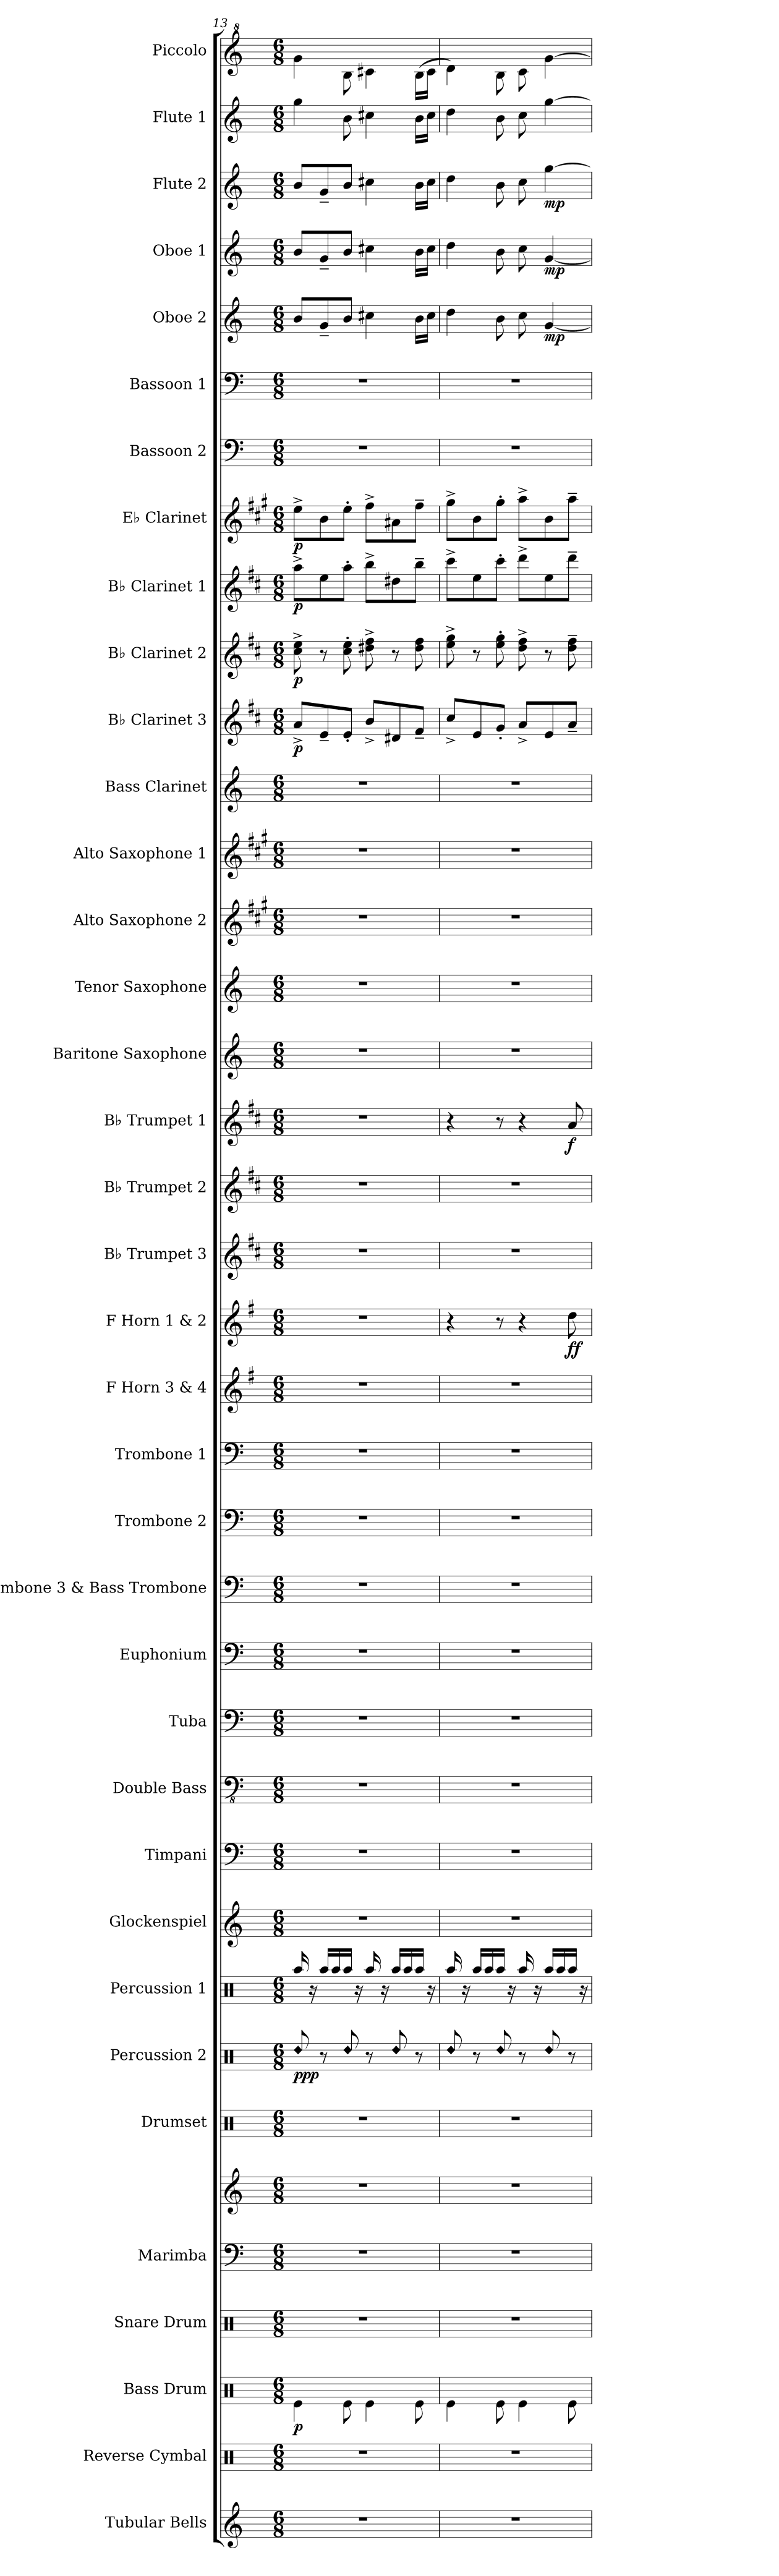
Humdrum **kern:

**kern	**kern	**kern	**dynam	**kern	**kern	**kern	**kern	**kern	**dynam	**kern	**kern	**kern	**kern	**kern	**kern	**kern	**kern	**kern	**kern	**kern	**dynam	**kern	**kern	**kern	**dynam	**kern	**kern	**kern	**kern	**kern	**kern	**dynam	**kern	**dynam	**kern	**dynam	**kern	**dynam	**kern	**kern	**kern	**dynam	**kern	**dynam	**kern	**dynam	**kern	**kern
*part37	*part36	*part35	*part35	*part34	*part33	*part33	*part32	*part31	*part31	*part30	*part29	*part28	*part27	*part26	*part25	*part24	*part23	*part22	*part21	*part20	*part20	*part19	*part18	*part17	*part17	*part16	*part15	*part14	*part13	*part12	*part11	*part11	*part10	*part10	*part9	*part9	*part8	*part8	*part7	*part6	*part5	*part5	*part4	*part4	*part3	*part3	*part2	*part1
*staff38	*staff37	*staff36	*staff36	*staff35	*staff34	*staff33	*staff32	*staff31	*staff31	*staff30	*staff29	*staff28	*staff27	*staff26	*staff25	*staff24	*staff23	*staff22	*staff21	*staff20	*staff20	*staff19	*staff18	*staff17	*staff17	*staff16	*staff15	*staff14	*staff13	*staff12	*staff11	*staff11	*staff10	*staff10	*staff9	*staff9	*staff8	*staff8	*staff7	*staff6	*staff5	*staff5	*staff4	*staff4	*staff3	*staff3	*staff2	*staff1
*I"Tubular Bells	*I"Reverse Cymbal	*I"Bass Drum	*	*I"Snare Drum	*I"Marimba	*	*I"Drumset	*I"Percussion 2	*	*I"Percussion 1	*I"Glockenspiel	*I"Timpani	*I"Double Bass	*I"Tuba	*I"Euphonium	*I"Trombone 3 &amp; Bass Trombone	*I"Trombone 2	*I"Trombone 1	*I"F Horn 3 &amp; 4	*I"F Horn 1 &amp; 2	*	*I"B♭ Trumpet 3	*I"B♭ Trumpet 2	*I"B♭ Trumpet 1	*	*I"Baritone Saxophone	*I"Tenor Saxophone	*I"Alto Saxophone 2	*I"Alto Saxophone 1	*I"Bass Clarinet	*I"B♭ Clarinet 3	*	*I"B♭ Clarinet 2	*	*I"B♭ Clarinet 1	*	*I"E♭ Clarinet	*	*I"Bassoon 2	*I"Bassoon 1	*I"Oboe 2	*	*I"Oboe 1	*	*I"Flute 2	*	*I"Flute 1	*I"Piccolo
*I'Tu. Be.	*I'R. Cym.	*I'B. Dr.	*	*I'Sn. Dr.	*I'Mrm.	*	*I'Drs.	*I'Perc. 2	*	*I'Perc. 1	*I'Glk.	*I'Timp.	*I'Db.	*I'Tba.	*I'Euph.	*I'Tbn. 3 B. Tbn.	*I'Tbn. 2	*I'Tbn. 1	*I'F Hn. 3 4	*I'F Hn. 1 2	*	*I'B♭ Tpt. 3	*I'B♭ Tpt. 2	*I'B♭ Tpt. 1	*	*I'Bar. Sax.	*I'T. Sax.	*I'A. Sax. 2	*I'A. Sax. 1	*I'B. Cl.	*I'B♭ Cl. 3	*	*I'B♭ Cl. 2	*	*I'B♭ Cl. 1	*	*I'E♭ Cl.	*	*I'Bsn. 2	*I'Bsn. 1	*I'Ob. 2	*	*I'Ob. 1	*	*I'Fl. 2	*	*I'Fl. 1	*I'Picc.
*clefG2	*clefX	*clefX	*	*clefX	*clefF4	*clefG2	*clefX	*clefX	*	*clefX	*clefG2	*clefF4	*clefFv4	*clefF4	*clefF4	*clefF4	*clefF4	*clefF4	*clefG2	*clefG2	*	*clefG2	*clefG2	*clefG2	*	*clefG2	*clefG2	*clefG2	*clefG2	*clefG2	*clefG2	*	*clefG2	*	*clefG2	*	*clefG2	*	*clefF4	*clefF4	*clefG2	*	*clefG2	*	*clefG2	*	*clefG2	*clefG^2
*	*	*	*	*	*	*	*	*	*	*	*ITrd-14c-24	*	*	*	*	*	*	*	*ITrd4c7	*ITrd4c7	*	*ITrd1c2	*ITrd1c2	*ITrd1c2	*	*ITrd12c21	*ITrd8c14	*ITrd5c9	*ITrd5c9	*ITrd8c14	*ITrd1c2	*	*ITrd1c2	*	*ITrd1c2	*	*ITrd-2c-3	*	*	*	*	*	*	*	*	*	*	*ITrd-7c-12
*k[]	*k[]	*k[]	*	*k[]	*k[]	*k[]	*k[]	*k[]	*	*k[]	*k[]	*k[]	*k[]	*k[]	*k[]	*k[]	*k[]	*k[]	*k[]	*k[]	*	*k[]	*k[]	*k[]	*	*k[]	*k[]	*k[]	*k[]	*k[]	*k[]	*	*k[]	*	*k[]	*	*k[]	*	*k[]	*k[]	*k[]	*	*k[]	*	*k[]	*	*k[]	*k[]
*M6/8	*M6/8	*M6/8	*	*M6/8	*M6/8	*M6/8	*M6/8	*M6/8	*	*M6/8	*M6/8	*M6/8	*M6/8	*M6/8	*M6/8	*M6/8	*M6/8	*M6/8	*M6/8	*M6/8	*	*M6/8	*M6/8	*M6/8	*	*M6/8	*M6/8	*M6/8	*M6/8	*M6/8	*M6/8	*	*M6/8	*	*M6/8	*	*M6/8	*	*M6/8	*M6/8	*M6/8	*	*M6/8	*	*M6/8	*	*M6/8	*M6/8
=13	=13	=13	=13	=13	=13	=13	=13	=13	=13	=13	=13	=13	=13	=13	=13	=13	=13	=13	=13	=13	=13	=13	=13	=13	=13	=13	=13	=13	=13	=13	=13	=13	=13	=13	=13	=13	=13	=13	=13	=13	=13	=13	=13	=13	=13	=13	=13	=13
!	!	!	!LO:DY:b	!	!	!	!	!LO:N:head=diamond	!LO:DY:b	!	!	!	!	!	!	!	!	!	!	!	!	!	!	!	!	!	!	!	!	!	!	!LO:DY:b	!	!LO:DY:b	!	!LO:DY:b	!	!LO:DY:b	!	!	!	!	!	!	!	!	!	!
2.r	2.r	4Re\	p	2.r	2.r	2.r	2.r	8Rdd/	ppp	16Raa/	2.r	2.r	2.r	2.r	2.r	2.r	2.r	2.r	2.r	2.r	.	2.r	2.r	2.r	.	2.r	2.r	2.r	2.r	2.r	8g^/L	p	8b\^ 8dd\^	p	8gg^\L	p	8gg^\L	p	2.r	2.r	8b/L	.	8b/L	.	8b/L	.	4gg\	4ggg\
.	.	.	.	.	.	.	.	.	.	16r	.	.	.	.	.	.	.	.	.	.	.	.	.	.	.	.	.	.	.	.	.	.	.	.	.	.	.	.	.	.	.	.	.	.	.	.	.	.
.	.	.	.	.	.	.	.	8r	.	16Raa/LL	.	.	.	.	.	.	.	.	.	.	.	.	.	.	.	.	.	.	.	.	8d~/	.	8r	.	8dd\	.	8dd\	.	.	.	8g~/	.	8g~/	.	8g~/	.	.	.
.	.	.	.	.	.	.	.	.	.	16Raa/	.	.	.	.	.	.	.	.	.	.	.	.	.	.	.	.	.	.	.	.	.	.	.	.	.	.	.	.	.	.	.	.	.	.	.	.	.	.
!	!	!	!	!	!	!	!	!LO:N:head=diamond	!	!	!	!	!	!	!	!	!	!	!	!	!	!	!	!	!	!	!	!	!	!	!	!	!	!	!	!	!	!	!	!	!	!	!	!	!	!	!	!
.	.	8Re\	.	.	.	.	.	8Rdd/	.	16Raa/JJ	.	.	.	.	.	.	.	.	.	.	.	.	.	.	.	.	.	.	.	.	8d'/J	.	8b\' 8dd\'	.	8gg'\J	.	8gg'\J	.	.	.	8b/J	.	8b/J	.	8b/J	.	8b\	8bb\
.	.	.	.	.	.	.	.	.	.	16r	.	.	.	.	.	.	.	.	.	.	.	.	.	.	.	.	.	.	.	.	.	.	.	.	.	.	.	.	.	.	.	.	.	.	.	.	.	.
.	.	4Re\	.	.	.	.	.	8r	.	16Raa/	.	.	.	.	.	.	.	.	.	.	.	.	.	.	.	.	.	.	.	.	8a^/L	.	8cc#X\^ 8ee\^	.	8aa^\L	.	8aa^\L	.	.	.	4cc#X\	.	4cc#X\	.	4cc#X\	.	4cc#X\	4ccc#X\
.	.	.	.	.	.	.	.	.	.	16r	.	.	.	.	.	.	.	.	.	.	.	.	.	.	.	.	.	.	.	.	.	.	.	.	.	.	.	.	.	.	.	.	.	.	.	.	.	.
!	!	!	!	!	!	!	!	!LO:N:head=diamond	!	!	!	!	!	!	!	!	!	!	!	!	!	!	!	!	!	!	!	!	!	!	!	!	!	!	!	!	!	!	!	!	!	!	!	!	!	!	!	!
.	.	.	.	.	.	.	.	8Rdd/	.	16Raa/LL	.	.	.	.	.	.	.	.	.	.	.	.	.	.	.	.	.	.	.	.	8c#X/	.	8r	.	8cc#X\	.	8cc#X\	.	.	.	.	.	.	.	.	.	.	.
.	.	.	.	.	.	.	.	.	.	16Raa/	.	.	.	.	.	.	.	.	.	.	.	.	.	.	.	.	.	.	.	.	.	.	.	.	.	.	.	.	.	.	.	.	.	.	.	.	.	.
.	.	8Re\	.	.	.	.	.	8r	.	16Raa/JJ	.	.	.	.	.	.	.	.	.	.	.	.	.	.	.	.	.	.	.	.	8e~/J	.	8cc#\ 8ee\	.	8aa~\J	.	8aa~\J	.	.	.	16b\LL	.	16b\LL	.	16b\LL	.	16b\LL	(16bb\LL
.	.	.	.	.	.	.	.	.	.	16r	.	.	.	.	.	.	.	.	.	.	.	.	.	.	.	.	.	.	.	.	.	.	.	.	.	.	.	.	.	.	16cc#\JJ	.	16cc#\JJ	.	16cc#\JJ	.	16cc#\JJ	16ccc#\JJ
=14	=14	=14	=14	=14	=14	=14	=14	=14	=14	=14	=14	=14	=14	=14	=14	=14	=14	=14	=14	=14	=14	=14	=14	=14	=14	=14	=14	=14	=14	=14	=14	=14	=14	=14	=14	=14	=14	=14	=14	=14	=14	=14	=14	=14	=14	=14	=14	=14
!	!	!	!	!	!	!	!	!LO:N:head=diamond	!	!	!	!	!	!	!	!	!	!	!	!	!	!	!	!	!	!	!	!	!	!	!	!	!	!	!	!	!	!	!	!	!	!	!	!	!	!	!	!
2.r	2.r	4Re\	.	2.r	2.r	2.r	2.r	8Rdd/	.	16Raa/	2.r	2.r	2.r	2.r	2.r	2.r	2.r	2.r	2.r	4r	.	2.r	2.r	4r	.	2.r	2.r	2.r	2.r	2.r	8b^/L	.	8dd\^ 8ff\^	.	8bb^\L	.	8bb^\L	.	2.r	2.r	4dd\	.	4dd\	.	4dd\	.	4dd\	4ddd\)
.	.	.	.	.	.	.	.	.	.	16r	.	.	.	.	.	.	.	.	.	.	.	.	.	.	.	.	.	.	.	.	.	.	.	.	.	.	.	.	.	.	.	.	.	.	.	.	.	.
.	.	.	.	.	.	.	.	8r	.	16Raa/LL	.	.	.	.	.	.	.	.	.	.	.	.	.	.	.	.	.	.	.	.	8d/	.	8r	.	8dd\	.	8dd\	.	.	.	.	.	.	.	.	.	.	.
.	.	.	.	.	.	.	.	.	.	16Raa/	.	.	.	.	.	.	.	.	.	.	.	.	.	.	.	.	.	.	.	.	.	.	.	.	.	.	.	.	.	.	.	.	.	.	.	.	.	.
!	!	!	!	!	!	!	!	!LO:N:head=diamond	!	!	!	!	!	!	!	!	!	!	!	!	!	!	!	!	!	!	!	!	!	!	!	!	!	!	!	!	!	!	!	!	!	!	!	!	!	!	!	!
.	.	8Re\	.	.	.	.	.	8Rdd/	.	16Raa/JJ	.	.	.	.	.	.	.	.	.	8r	.	.	.	8r	.	.	.	.	.	.	8f'/J	.	8dd\' 8ff\'	.	8bb'\J	.	8bb'\J	.	.	.	8b\	.	8b\	.	8b\	.	8b\	8bb\
.	.	.	.	.	.	.	.	.	.	16r	.	.	.	.	.	.	.	.	.	.	.	.	.	.	.	.	.	.	.	.	.	.	.	.	.	.	.	.	.	.	.	.	.	.	.	.	.	.
.	.	4Re\	.	.	.	.	.	8r	.	16Raa/	.	.	.	.	.	.	.	.	.	4r	.	.	.	4r	.	.	.	.	.	.	8g^/L	.	8cc\^ 8ee\^	.	8ccc^\L	.	8ccc^\L	.	.	.	8cc\	.	8cc\	.	8cc\	.	8cc\	8ccc\
.	.	.	.	.	.	.	.	.	.	16r	.	.	.	.	.	.	.	.	.	.	.	.	.	.	.	.	.	.	.	.	.	.	.	.	.	.	.	.	.	.	.	.	.	.	.	.	.	.
!	!	!	!	!	!	!	!	!LO:N:head=diamond	!	!	!	!	!	!	!	!	!	!	!	!	!	!	!	!	!	!	!	!	!	!	!	!	!	!	!	!	!	!	!	!	!	!LO:DY:b	!	!LO:DY:b	!	!LO:DY:b	!	!
.	.	.	.	.	.	.	.	8Rdd/	.	16Raa/LL	.	.	.	.	.	.	.	.	.	.	.	.	.	.	.	.	.	.	.	.	8d/	.	8r	.	8dd\	.	8dd\	.	.	.	[4g/	mp	[4g/	mp	[4gg\	mp	[4gg\	[4ggg\
.	.	.	.	.	.	.	.	.	.	16Raa/	.	.	.	.	.	.	.	.	.	.	.	.	.	.	.	.	.	.	.	.	.	.	.	.	.	.	.	.	.	.	.	.	.	.	.	.	.	.
!	!	!	!	!	!	!	!	!	!	!	!	!	!	!	!	!	!	!	!	!	!LO:DY:b	!	!	!	!LO:DY:b	!	!	!	!	!	!	!	!	!	!	!	!	!	!	!	!	!	!	!	!	!	!	!
.	.	8Re\	.	.	.	.	.	8r	.	16Raa/JJ	.	.	.	.	.	.	.	.	.	8g\	ff	.	.	8g/	f	.	.	.	.	.	8g~/J	.	8cc\~ 8ee\~	.	8ccc~\J	.	8ccc~\J	.	.	.	.	.	.	.	.	.	.	.
.	.	.	.	.	.	.	.	.	.	16r	.	.	.	.	.	.	.	.	.	.	.	.	.	.	.	.	.	.	.	.	.	.	.	.	.	.	.	.	.	.	.	.	.	.	.	.	.	.
=	=	=	=	=	=	=	=	=	=	=	=	=	=	=	=	=	=	=	=	=	=	=	=	=	=	=	=	=	=	=	=	=	=	=	=	=	=	=	=	=	=	=	=	=	=	=	=	=
*-	*-	*-	*-	*-	*-	*-	*-	*-	*-	*-	*-	*-	*-	*-	*-	*-	*-	*-	*-	*-	*-	*-	*-	*-	*-	*-	*-	*-	*-	*-	*-	*-	*-	*-	*-	*-	*-	*-	*-	*-	*-	*-	*-	*-	*-	*-	*-	*-
